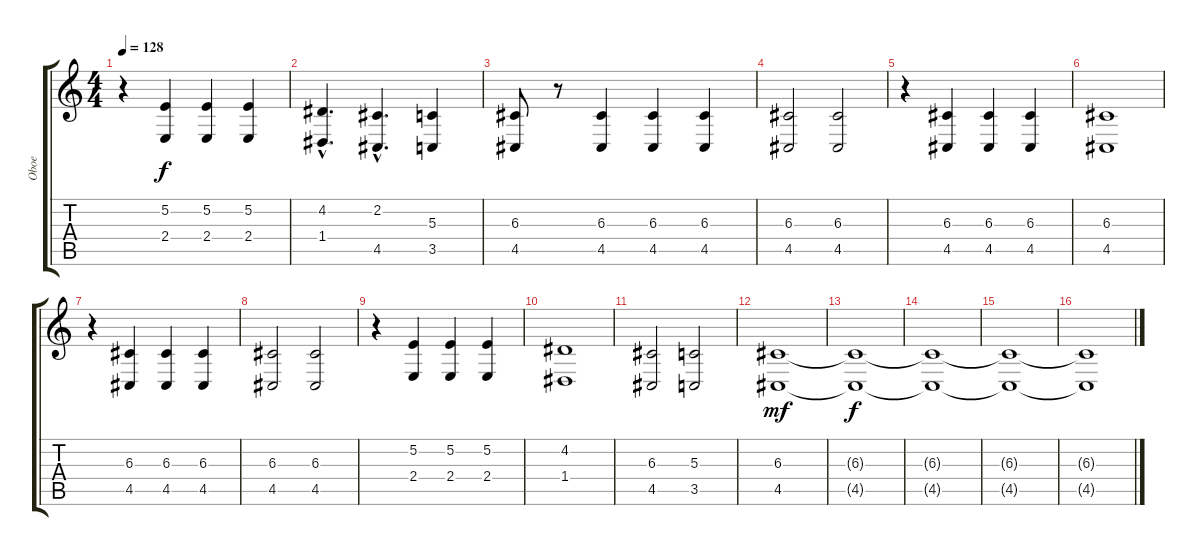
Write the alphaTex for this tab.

\track ("Oboe" "Oboe") {instrument oboe}
\staff {score tabs}
\tuning (E4 B3 G3 D3 A2 E2) {hide}
\ts (4 4)
\tempo 128
\clef g2
\ks c
r.4{dy f} (5.2 2.4).4 (5.2 2.4).4 (5.2 2.4).4 |
(4.2{hac} 1.4{hac}).4{d} (2.2{hac} 4.5{hac}).4{d} (5.3 3.5).4 |
(6.3 4.5).8 r.8 (6.3 4.5).4 (6.3 4.5).4 (6.3 4.5).4 |
(6.3 4.5).2 (6.3 4.5).2 |
r.4 (6.3 4.5).4 (6.3 4.5).4 (6.3 4.5).4 |
(6.3 4.5).1 |
r.4 (6.3 4.5).4 (6.3 4.5).4 (6.3 4.5).4 |
(6.3 4.5).2 (6.3 4.5).2 |
r.4 (5.2 2.4).4 (5.2 2.4).4 (5.2 2.4).4 |
(4.2 1.4).1 |
(6.3 4.5).2 (5.3 3.5).2 |
(6.3 4.5).1{dy mf volume 9 balance 8 instrument oboe} |
(6.3{t} 4.5{t}).1{dy f} |
(6.3{t} 4.5{t}).1 |
(6.3{t} 4.5{t}).1 |
(6.3{t} 4.5{t}).1
